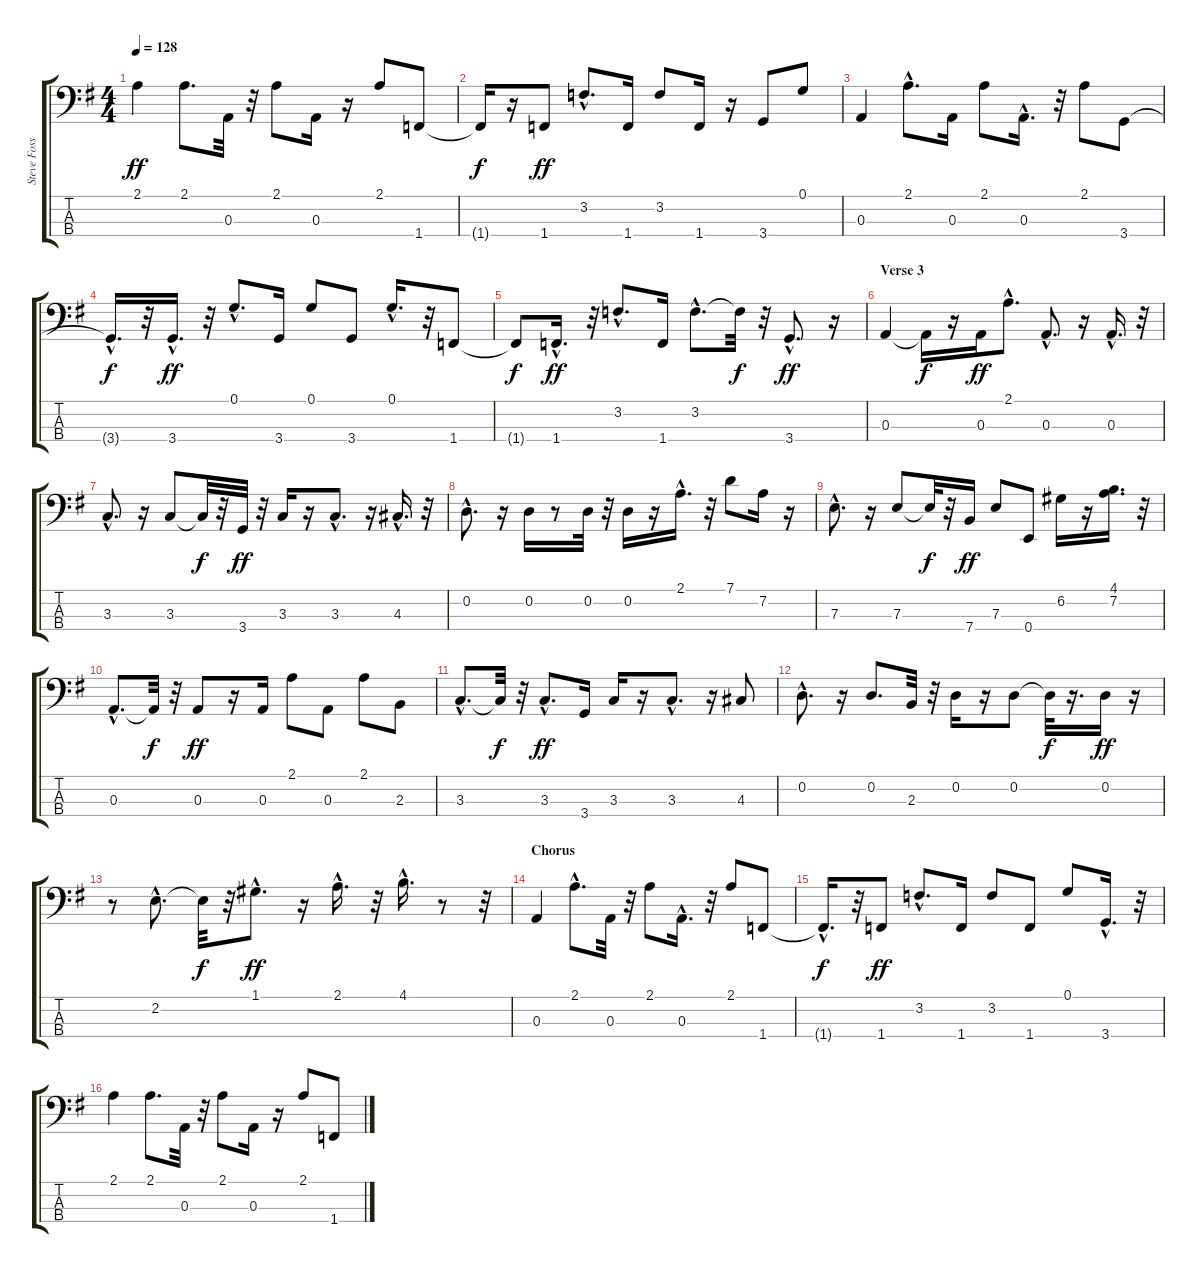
\track ("Steve Fossen" "Steve Foss") {instrument electricbassfinger}
\staff {score tabs}
\tuning (G2 D2 A1 E1) {hide}
\ts (4 4)
\tempo 128
\clef f4
\ks g
2.1.4{dy ff} 2.1.8{d} 0.3.32 r.32 2.1.8 0.3.16 r.16 2.1.8 1.4.8 |
1.4{t}.16{dy f} r.16 1.4.8{dy ff} 3.2{hac}.8{d} 1.4.16 3.2.8 1.4.16 r.16 3.4.8 0.1.8 |
0.3.4 2.1{hac}.8{d} 0.3.16 2.1.8 0.3{hac}.16{d} r.32 2.1.8 3.4.8 |
3.4{hac t}.16{d dy f} r.32 3.4{hac}.16{d dy ff} r.32 0.1{hac}.8{d} 3.4.16 0.1.8 3.4.8 0.1{hac}.16{d} r.32 1.4.8 |
1.4{t}.8{dy f} 1.4{hac}.16{d dy ff} r.32 3.2{hac}.8{d} 1.4.16 3.2{hac}.8{d} 3.2{t}.32{dy f} r.32 3.4{hac}.8{d dy ff} r.16 |
\section ("" "Verse 3")
0.3.4 0.3{t}.16{dy f} r.16 0.3.16{dy ff} 2.1{hac}.8{d} 0.3{hac}.8{d} r.16 0.3{hac}.16{d} r.32 |
3.3{hac}.8{d} r.16 3.3.8 3.3{t}.32{dy f} r.32 3.4.32{dy ff} r.32 3.3.16 r.16 3.3{hac}.8{d} r.16 4.3{hac}.16{d} r.32 |
0.2{hac}.8{d} r.16 0.2.16 r.8 0.2.32 r.32 0.2.16 r.16 2.1{hac}.16{d} r.32 7.1.8 7.2.16 r.16 |
7.3{hac}.8{d} r.16 7.3.8 7.3{t}.32{dy f} r.32 7.4.16{dy ff} 7.3.8 0.4.8 6.2.16 r.16 (4.1 7.2).16{d} r.32 |
0.3{hac}.8{d} 0.3{t}.32{dy f} r.32 0.3.8{dy ff} r.16 0.3.16 2.1.8 0.3.8 2.1.8 2.3.8 |
3.3{hac}.8{d} 3.3{t}.32{dy f} r.32 3.3{hac}.8{d dy ff} 3.4.16 3.3.16 r.16 3.3{hac}.8{d} r.16 4.3.8 |
0.2{hac}.8{d} r.16 0.2.8{d} 2.3.32 r.32 0.2.16 r.16 0.2.8 0.2{t}.32{dy f} r.16{d} 0.2.16{dy ff} r.16 |
r.8 2.2{hac}.8{d} 2.2{t}.32{dy f} r.32 1.1{hac}.8{d dy ff} r.16 2.1{hac}.16{d} r.32 4.1{hac}.16{d} r.8 r.32 |
\section ("" "Chorus")
0.3.4 2.1{hac}.8{d} 0.3.32 r.32 2.1.8 0.3{hac}.16{d} r.32 2.1.8 1.4.8 |
1.4{hac t}.16{d dy f} r.32 1.4.8{dy ff} 3.2{hac}.8{d} 1.4.16 3.2.8 1.4.8 0.1.8 3.4{hac}.16{d} r.32 |
2.1.4 2.1.8{d} 0.3.32 r.32 2.1.8 0.3.16 r.16 2.1.8 1.4.8
